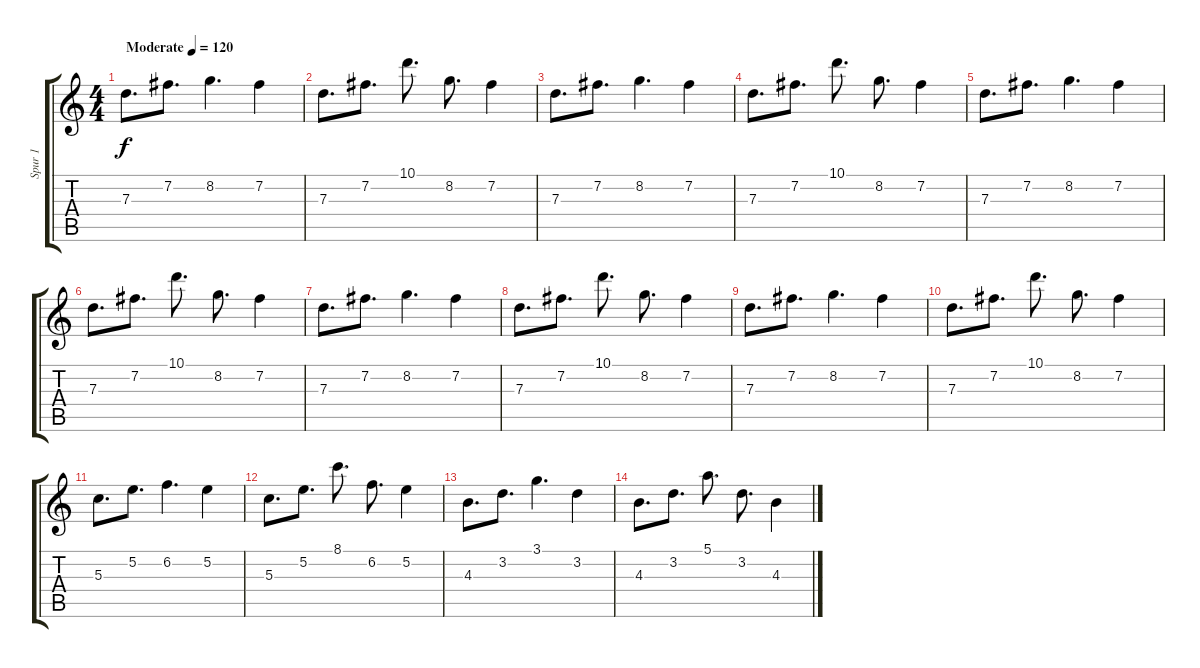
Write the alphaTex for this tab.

\track ("Spur 1" "Spur 1") {instrument acousticguitarsteel}
\staff {score tabs}
\tuning (E4 B3 G3 D3 A2 E2) {hide}
\ts (4 4)
\tempo (120 "Moderate")
\clef g2
\ks c
7.3.8{d dy f instrument acousticguitarsteel} 7.2.8{d} 8.2.4{d} 7.2.4 |
7.3.8{d} 7.2.8{d} 10.1.8{d} 8.2.8{d} 7.2.4 |
7.3.8{d} 7.2.8{d} 8.2.4{d} 7.2.4 |
7.3.8{d} 7.2.8{d} 10.1.8{d} 8.2.8{d} 7.2.4 |
7.3.8{d} 7.2.8{d} 8.2.4{d} 7.2.4 |
7.3.8{d} 7.2.8{d} 10.1.8{d} 8.2.8{d} 7.2.4 |
7.3.8{d} 7.2.8{d} 8.2.4{d} 7.2.4 |
7.3.8{d} 7.2.8{d} 10.1.8{d} 8.2.8{d} 7.2.4 |
7.3.8{d} 7.2.8{d} 8.2.4{d} 7.2.4 |
7.3.8{d} 7.2.8{d} 10.1.8{d} 8.2.8{d} 7.2.4 |
5.3.8{d} 5.2.8{d} 6.2.4{d} 5.2.4 |
5.3.8{d} 5.2.8{d} 8.1.8{d} 6.2.8{d} 5.2.4 |
4.3.8{d} 3.2.8{d} 3.1.4{d} 3.2.4 |
4.3.8{d} 3.2.8{d} 5.1.8{d} 3.2.8{d} 4.3.4
